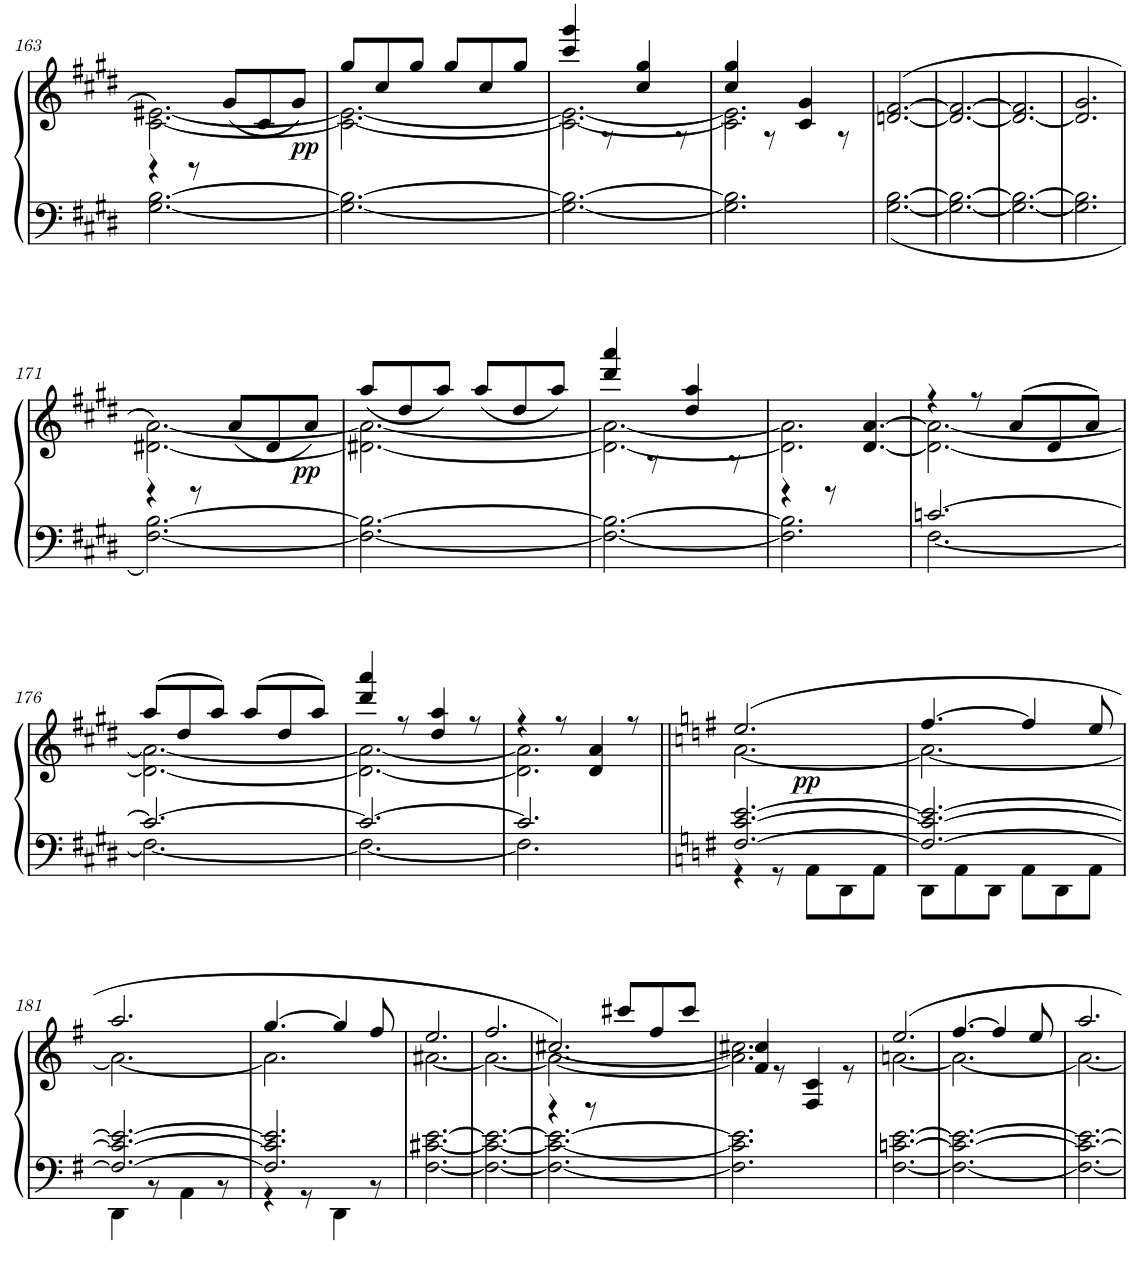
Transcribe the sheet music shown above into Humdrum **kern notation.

**kern	**kern	**dynam
*part1	*part1	*part1
*staff2	*staff1	*staff1/2
*I"Piano	*	*
*I'Pno	*	*
!!LO:PB:g=z
*clefF4	*clefG2	*
*k[f#c#g#d#]	*k[f#c#g#d#]	*
*M6/8	*M6/8	*
=163	=163	=163
*	*^	*
[<2.G#\ [2.B\	[2.c#\ [2.e#X\	4r	.
.	.	8r	.
!	!	!	!LO:DY:b
.	.	(8g#/L	pp
.	.	8c#/	.
.	.	8g#/J)	.
=164	=164	=164	=164
2.G#\_ 2.B\_	2.c#\_ 2.e#\_	8gg#/L	.
.	.	8cc#/	.
.	.	8gg#/J	.
.	.	8gg#/L	.
.	.	8cc#/	.
.	.	8gg#/J	.
=165	=165	=165	=165
2.G#\_ 2.B\_	2.c#\_ 2.e#\_	4ccc#/ 4ggg#/	.
.	.	8r	.
.	.	4cc#/ 4gg#/	.
.	.	8r	.
=166	=166	=166	=166
2.G#\] 2.B\]	2.c#\] 2.e#\]	4cc#/ 4gg#/	.
.	.	8r	.
.	.	4c#/ 4g#/	.
.	.	8r	.
*	*v	*v	*
=167	=167	=167
[<2.G#\ [2.B\	([2.dn/ [>2.f#/	.
=168	=168	=168
2.G#\_ 2.B\_	2.d/_ 2.f#/_	.
=169	=169	=169
2.G#\_ 2.B\_	2.d/_ 2.f#/]	.
=170	=170	=170
2.G#\] 2.B\]	2.d/] 2.g#/	.
!!LO:LB:g=z
=171	=171	=171
*	*^	*
[<2.F#\ [2.B\	[2.d#X\ [2.a\)	4r	.
.	.	8r	.
!	!	!	!LO:DY:b
.	.	(8a/L	pp
.	.	8d#/	.
.	.	8a/J)	.
=172	=172	=172	=172
2.F#\_ 2.B\_	2.d#X\_ 2.a\_	(8aa/L	.
.	.	8dd#/	.
.	.	8aa/J)	.
.	.	(8aa/L	.
.	.	8dd#/	.
.	.	8aa/J)	.
=173	=173	=173	=173
2.F#\_ 2.B\_	2.d#\_ 2.a\_	4ddd#/ 4aaa/	.
.	.	8r	.
.	.	4dd#/ 4aa/	.
.	.	8r	.
=174	=174	=174	=174
2.F#\] 2.B\]	2.d#\] 2.a\]	4r	.
.	.	8r	.
.	.	[<4.d#/ [>4.a/	.
=175	=175	=175	=175
*^	*	*	*
[>2.cn/	[2.F#\	4r	2.d#\_ 2.a\_	.
.	.	8r	.	.
.	.	(8a/L	.	.
.	.	8d#/	.	.
.	.	8a/J)	.	.
!!LO:LB:g=z	!!
=176	=176	=176	=176	=176
2.c/_	2.F#\_	(8aa/L	2.d#\_ 2.a\_	.
.	.	8dd#/	.	.
.	.	8aa/J)	.	.
.	.	(8aa/L	.	.
.	.	8dd#/	.	.
.	.	8aa/J)	.	.
=177	=177	=177	=177	=177
2.c/_	2.F#\_	4ddd#/ 4aaa/	2.d#\_ 2.a\_	.
.	.	8r	.	.
.	.	4dd#/ 4aa/	.	.
.	.	8r	.	.
=178	=178	=178	=178	=178
2.c/]	2.F#\]	4r	2.d#\] 2.a\]	.
.	.	8r	.	.
.	.	4d#/ 4a/	.	.
.	.	8r	.	.
=179||	=179||	=179||	=179||	=179||
*k[f#]	*	*k[f#]	*	*
!	!	!	!	!LO:DY:b
[2.F#/ [2.c/ [2.e/	4r	(2.ee/	[2.a\	pp
.	8r	.	.	.
.	8AA\L	.	.	.
.	8DD\	.	.	.
.	8AA\J	.	.	.
=180	=180	=180	=180	=180
2.F#/_ 2.c/_ 2.e/_	8DD\L	[4.ff#/	2.a\_	.
.	8AA\	.	.	.
.	8DD\J	.	.	.
.	8AA\L	4ff#/]	.	.
.	8DD\	.	.	.
.	8AA\J	8ee/	.	.
!!LO:LB:g=z	!!
=181	=181	=181	=181	=181
2.F#/_ 2.c/_ 2.e/_	4DD\	2.aa/	2.a\_	.
.	8r	.	.	.
.	4AA\	.	.	.
.	8r	.	.	.
=182	=182	=182	=182	=182
2.F#/] 2.c/] 2.e/]	4r	[4.gg/	2.a\]	.
.	8r	.	.	.
.	4DD\	4gg/]	.	.
.	8r	8ff#/	.	.
*v	*v	*	*	*
=183	=183	=183	=183
[<2.F#\ [<2.c#X\ [2.e\	2.ee/	[2.a#X\	.
=184	=184	=184	=184
2.F#\_ 2.c#\_ 2.e\_	2.ff#/	2.a#\_	.
=185	=185	=185	=185
*	*	*^	*
2.F#\_ 2.c#\_ 2.e\_	[<2.cc#X/)	2.a#\_	4r	.
.	.	.	8r	.
.	.	.	8ccc#X/L	.
.	.	.	8ff#/	.
.	.	.	8ccc#/J	.
=186	=186	=186	=186	=186
2.F#\] 2.c#\] 2.e\]	2.cc#\]	2.a#\]	4f#/ 4cc#X/	.
.	.	.	8r	.
.	.	.	4F#/ 4c/	.
.	.	.	8r	.
*	*	*v	*v	*
=187	=187	=187	=187
[2.F#\ [2.cn\ [2.e\	2.ee/	[2.an\	.
=188	=188	=188	=188
2.F#\_ 2.c\_ 2.e\_	[4.ff#/	2.a\_	.
.	4ff#/]	.	.
.	8ee/	.	.
=189	=189	=189	=189
2.F#\_ 2.c\_ 2.e\_	2.aa/	2.a\_	.
*	*v	*v	*
=	=	=
*-	*-	*-
